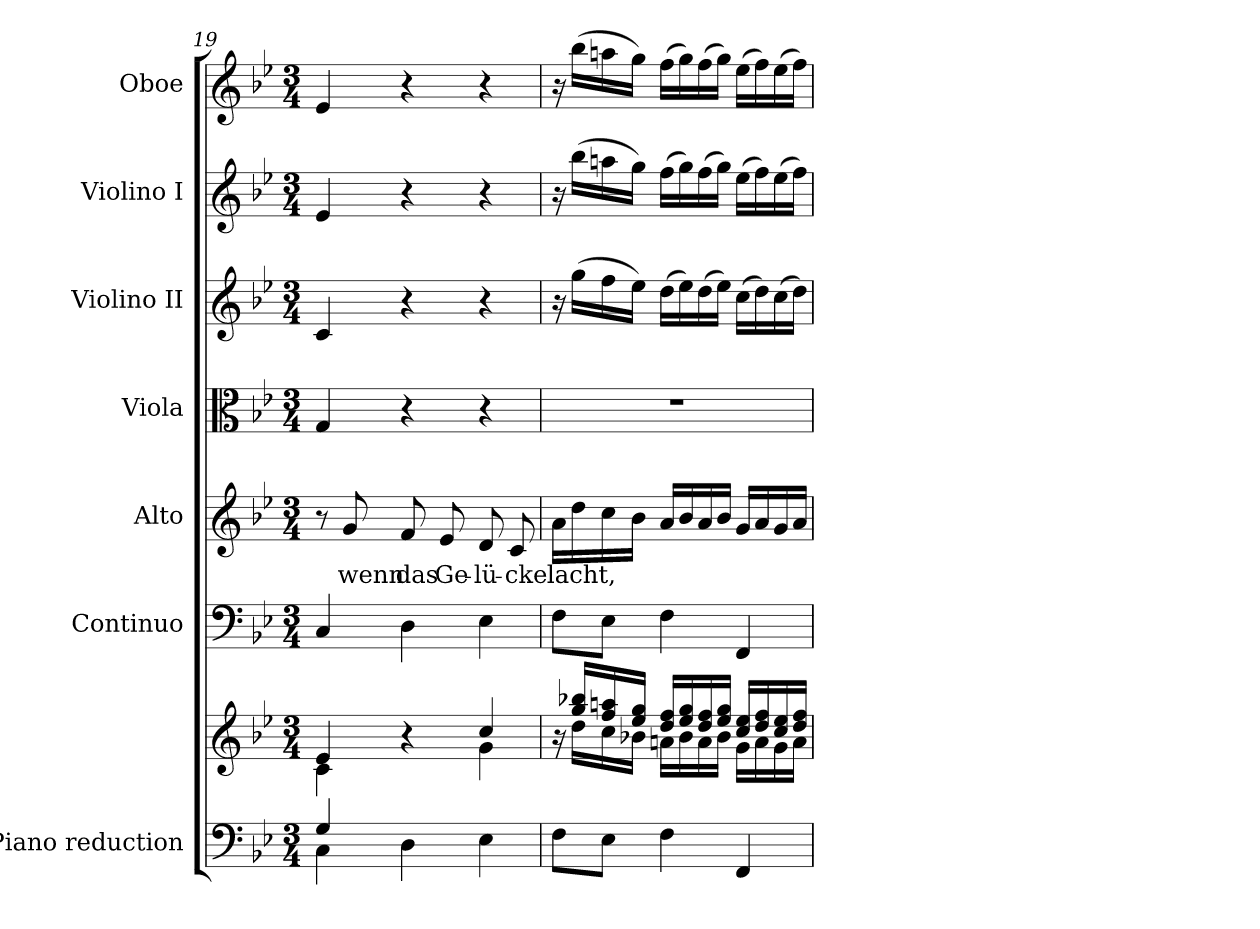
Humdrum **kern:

**kern	**kern	**kern	**kern	**text	**kern	**kern	**kern	**kern
*part7	*part7	*part6	*part5	*part5	*part4	*part3	*part2	*part1
*staff8	*staff7	*staff6	*staff5	*staff5	*staff4	*staff3	*staff2	*staff1
*I"Piano reduction	*	*I"Continuo	*I"Alto	*	*I"Viola	*I"Violino II	*I"Violino I	*I"Oboe
*I'Pno	*	*	*	*	*	*	*	*I'Ob
*clefF4	*clefG2	*clefF4	*clefG2	*	*clefC3	*clefG2	*clefG2	*clefG2
*k[b-e-]	*k[b-e-]	*k[b-e-]	*k[b-e-]	*	*k[b-e-]	*k[b-e-]	*k[b-e-]	*k[b-e-]
*M3/4	*M3/4	*M3/4	*M3/4	*	*M3/4	*M3/4	*M3/4	*M3/4
=19	=19	=19	=19	=19	=19	=19	=19	=19
*^	*^	*	*	*	*	*	*	*
4G/	4C\	4e-/	4c\	4C/	8r	.	4G/	4c/	4e-/	4e-/
!	!	!	!	!	!	!LO:LY:b	!	!	!	!
.	.	.	.	.	8g/	wenn	.	.	.	.
!	!	!	!	!	!	!LO:LY:b	!	!	!	!
2ryy	4D\	4r	4ryy	4D\	8f/	das	4r	4r	4r	4r
!	!	!	!	!	!	!LO:LY:b	!	!	!	!
.	.	.	.	.	8e-/	Ge-	.	.	.	.
!	!	!	!	!	!	!LO:LY:b	!	!	!	!
.	4E-\	4cc/	4g\	4E-\	8d/	-lü-	4r	4r	4r	4r
!	!	!	!	!	!	!LO:LY:b	!	!	!	!
.	.	.	.	.	8c/	-cke	.	.	.	.
*v	*v	*	*	*	*	*	*	*	*	*
=20	=20	=20	=20	=20	=20	=20	=20	=20	=20
!	!	!	!	!	!LO:LY:b	!	!	!	!
8F\L	16r	16ryy	8F\L	16a\LL	lacht,	2.r	16r	16r	16r
.	16gg/ 16bb-X/LL	16dd\LL	.	16dd\	.	.	(>16gg\LL	(>16bb-\LL	(>16bb-\LL
8E-\J	16ff/ 16aan/	16cc\	8E-\J	16cc\	.	.	16ff\	16aan\	16aan\
.	16ee-/ 16gg/JJ	16b-X\JJ	.	16b-\JJ	.	.	16ee-\JJ)	16gg\JJ)	16gg\JJ)
4F\	16dd/ 16ff/LL	16an\LL	4F\	16a/LL	.	.	(>16dd\LL	(>16ff\LL	(>16ff\LL
.	16ee-/ 16gg/	16b-\	.	16b-/	.	.	16ee-\)	16gg\)	16gg\)
.	16dd/ 16ff/	16a\	.	16a/	.	.	(>16dd\	(>16ff\	(>16ff\
.	16ee-/ 16gg/JJ	16b-\JJ	.	16b-/JJ	.	.	16ee-\JJ)	16gg\JJ)	16gg\JJ)
4FF/	16cc/ 16ee-/LL	16g\LL	4FF/	16g/LL	.	.	(>16cc\LL	(>16ee-\LL	(>16ee-\LL
.	16dd/ 16ff/	16a\	.	16a/	.	.	16dd\)	16ff\)	16ff\)
.	16cc/ 16ee-/	16g\	.	16g/	.	.	(>16cc\	(>16ee-\	(>16ee-\
.	16dd/ 16ff/JJ	16a\JJ	.	16a/JJ	.	.	16dd\JJ)	16ff\JJ)	16ff\JJ)
*	*v	*v	*	*	*	*	*	*	*
=	=	=	=	=	=	=	=	=
*-	*-	*-	*-	*-	*-	*-	*-	*-
